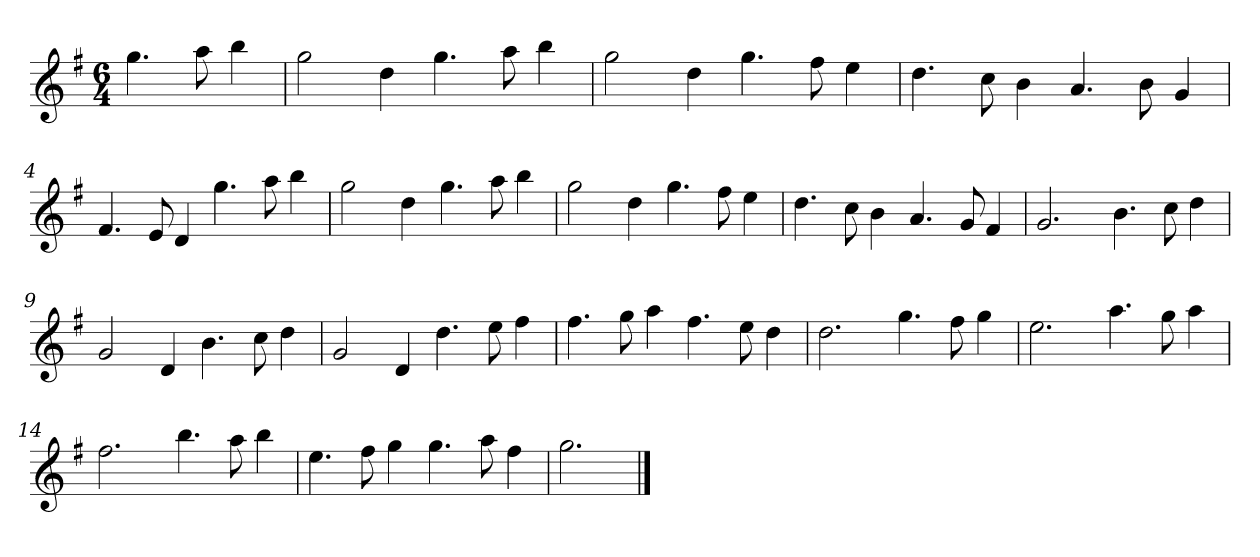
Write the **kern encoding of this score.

**kern
*part1
*staff1
*k[f#]
*M6/4
*MM120
=
4.gg
8aa
4bb
=1
2gg
4dd
4.gg
8aa
4bb
=2
2gg
4dd
4.gg
8ff#
4ee
=3
4.dd
8cc
4b
4.a
8b
4g
=4
4.f#
8e
4d
4.gg
8aa
4bb
=5
2gg
4dd
4.gg
8aa
4bb
=6
2gg
4dd
4.gg
8ff#
4ee
=7
4.dd
8cc
4b
4.a
8g
4f#
=8
2.g
4.b
8cc
4dd
=9
2g
4d
4.b
8cc
4dd
=10
2g
4d
4.dd
8ee
4ff#
=11
4.ff#
8gg
4aa
4.ff#
8ee
4dd
=12
2.dd
4.gg
8ff#
4gg
=13
2.ee
4.aa
8gg
4aa
=14
2.ff#
4.bb
8aa
4bb
=15
4.ee
8ff#
4gg
4.gg
8aa
4ff#
=16
2.gg
==
*-
